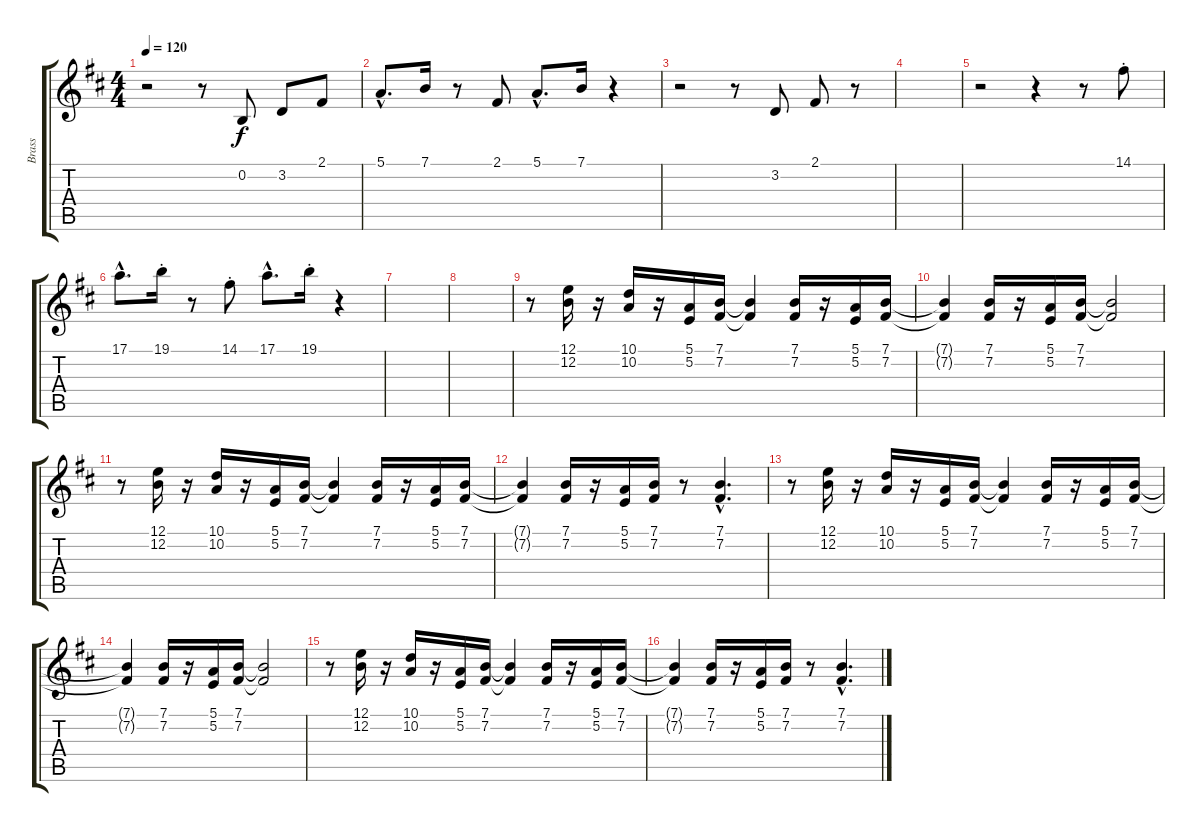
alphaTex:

\track ("Brass" "Brass") {instrument brasssection}
\staff {score tabs}
\tuning (E4 B3 G3 D3 A2 E2) {hide}
\ts (4 4)
\tempo 120
\clef g2
\ks d
r.2{dy f} r.8 0.2.8 3.2.8 2.1.8 |
5.1{hac}.8{d} 7.1.16 r.8 2.1.8 5.1{hac}.8{d} 7.1.16 r.4 |
r.2 r.8 3.2.8 2.1.8 r.8 |
|
r.2 r.4 r.8 14.1{st}.8 |
17.1{hac}.8{d} 19.1{st}.16 r.8 14.1{st}.8 17.1{hac}.8{d} 19.1{st}.16 r.4 |
|
|
r.8 (12.1 12.2).16 r.16 (10.1 10.2).16 r.16 (5.1 5.2).16 (7.1 7.2).16 (7.1{t} 7.2{t}).4 (7.1 7.2).16 r.16 (5.1 5.2).16 (7.1 7.2).16 |
(7.1{t} 7.2{t}).4 (7.1 7.2).16 r.16 (5.1 5.2).16 (7.1 7.2).16 (7.1{t} 7.2{t}).2 |
r.8 (12.1 12.2).16 r.16 (10.1 10.2).16 r.16 (5.1 5.2).16 (7.1 7.2).16 (7.1{t} 7.2{t}).4 (7.1 7.2).16 r.16 (5.1 5.2).16 (7.1 7.2).16 |
(7.1{t} 7.2{t}).4 (7.1 7.2).16 r.16 (5.1 5.2).16 (7.1 7.2).16 r.8 (7.1{hac} 7.2{hac}).4{d} |
r.8 (12.1 12.2).16 r.16 (10.1 10.2).16 r.16 (5.1 5.2).16 (7.1 7.2).16 (7.1{t} 7.2{t}).4 (7.1 7.2).16 r.16 (5.1 5.2).16 (7.1 7.2).16 |
(7.1{t} 7.2{t}).4 (7.1 7.2).16 r.16 (5.1 5.2).16 (7.1 7.2).16 (7.1{t} 7.2{t}).2 |
r.8 (12.1 12.2).16 r.16 (10.1 10.2).16 r.16 (5.1 5.2).16 (7.1 7.2).16 (7.1{t} 7.2{t}).4 (7.1 7.2).16 r.16 (5.1 5.2).16 (7.1 7.2).16 |
(7.1{t} 7.2{t}).4 (7.1 7.2).16 r.16 (5.1 5.2).16 (7.1 7.2).16 r.8 (7.1{hac} 7.2{hac}).4{d}
